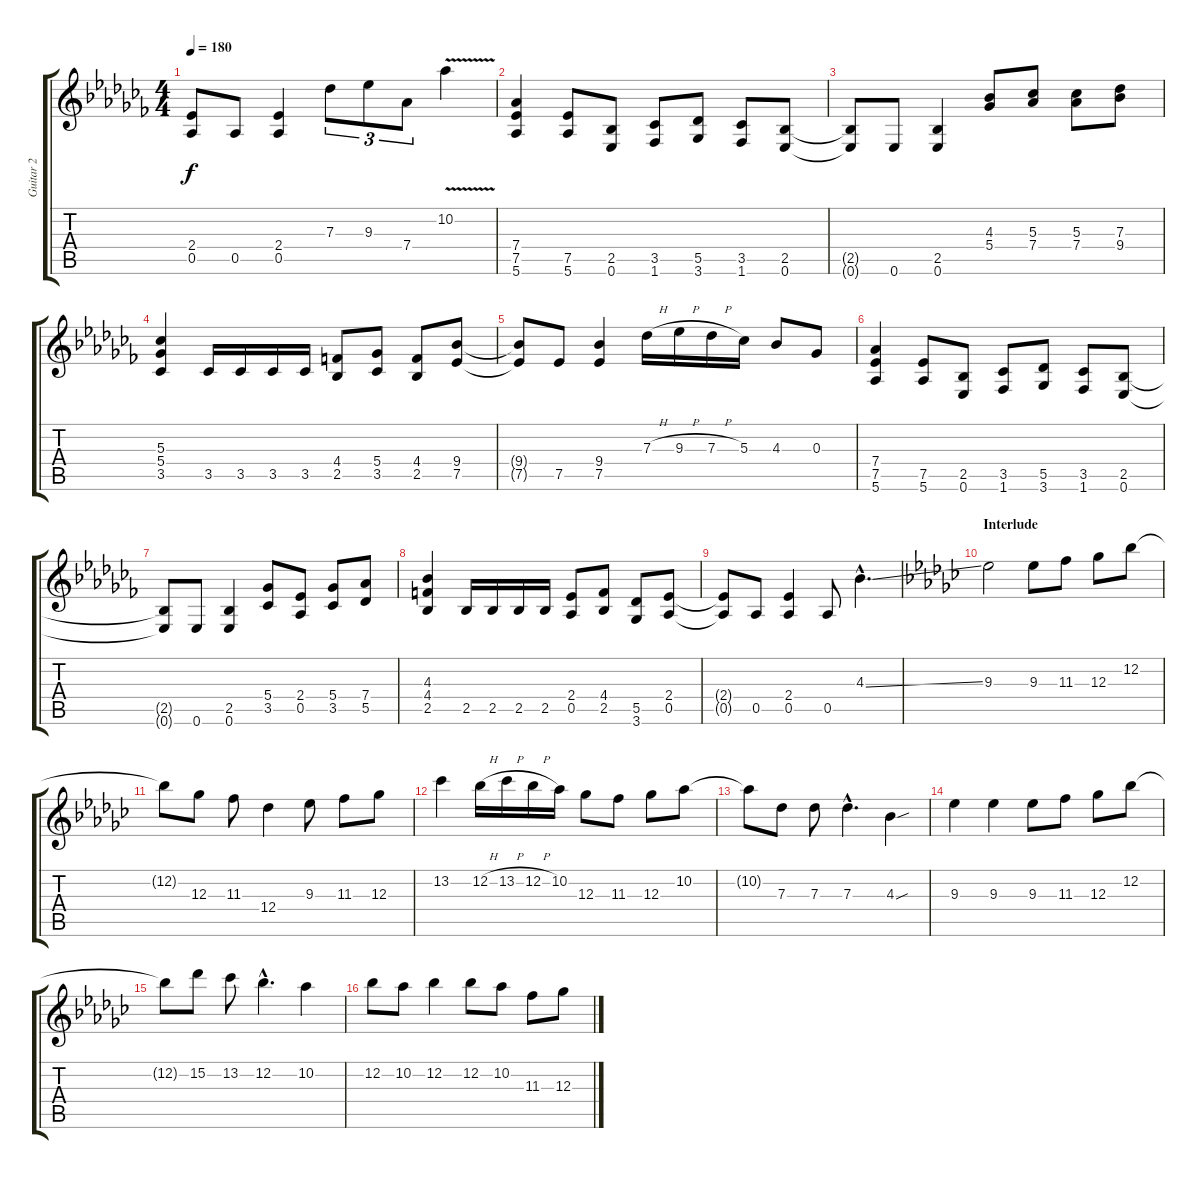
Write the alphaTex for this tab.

\track ("Guitar 2" "Guitar 2") {instrument distortionguitar}
\staff {score tabs}
\tuning (Eb4 Bb3 Gb3 Db3 Ab2 Eb2) {hide}
\ts (4 4)
\tempo 180
\clef g2
\ks abminor
(2.4{t} 0.5{t}).8{dy f} 0.5.8 (2.4 0.5).4 7.3.8{tu (3 2)} 9.3.8{tu (3 2)} 7.4.8{tu (3 2)} 10.2{v}.4 |
(7.4 7.5 5.6).4 (7.5 5.6).8 (2.5 0.6).8 (3.5 1.6).8 (5.5 3.6).8 (3.5 1.6).8 (2.5 0.6).8 |
(2.5{t} 0.6{t}).8 0.6.8 (2.5 0.6).4 (4.3 5.4).8 (5.3 7.4).8 (5.3 7.4).8 (7.3 9.4).8 |
(5.3 5.4 3.5).4 3.5.16 3.5.16 3.5.16 3.5.16 (4.4 2.5).8 (5.4 3.5).8 (4.4 2.5).8 (9.4 7.5).8 |
(9.4{t} 7.5{t}).8 7.5.8 (9.4 7.5).4 7.3{h}.16 9.3{h}.16 7.3{h}.16 5.3.16 4.3.8 0.3.8 |
(7.4 7.5 5.6).4 (7.5 5.6).8 (2.5 0.6).8 (3.5 1.6).8 (5.5 3.6).8 (3.5 1.6).8 (2.5 0.6).8 |
(2.5{t} 0.6{t}).8 0.6.8 (2.5 0.6).4 (5.4 3.5).8 (2.4 0.5).8 (5.4 3.5).8 (7.4 5.5).8 |
(4.3 4.4 2.5).4 2.5.16 2.5.16 2.5.16 2.5.16 (2.4 0.5).8 (4.4 2.5).8 (5.5 3.6).8 (2.4 0.5).8 |
(2.4{t} 0.5{t}).8 0.5.8 (2.4 0.5).4 0.5.8 4.3{ss hac}.4{d} |
\section ("" "Interlude")
\ks ebminor
9.3.2 9.3.8 11.3.8 12.3.8 12.2.8 |
12.2{t}.8 12.3.8 11.3.8 12.4.4 9.3.8 11.3.8 12.3.8 |
13.2.4 12.2{h}.16 13.2{h}.16 12.2{h}.16 10.2.16 12.3.8 11.3.8 12.3.8 10.2.8 |
10.2{t}.8 7.3.8 7.3.8 7.3{hac}.4{d} 4.3{sou}.4 |
9.3.4 9.3.4 9.3.8 11.3.8 12.3.8 12.2.8 |
12.2{t}.8 15.2.8 13.2.8 12.2{hac}.4{d} 10.2.4 |
12.2.8 10.2.8 12.2.4 12.2.8 10.2.8 11.3.8 12.3.8
